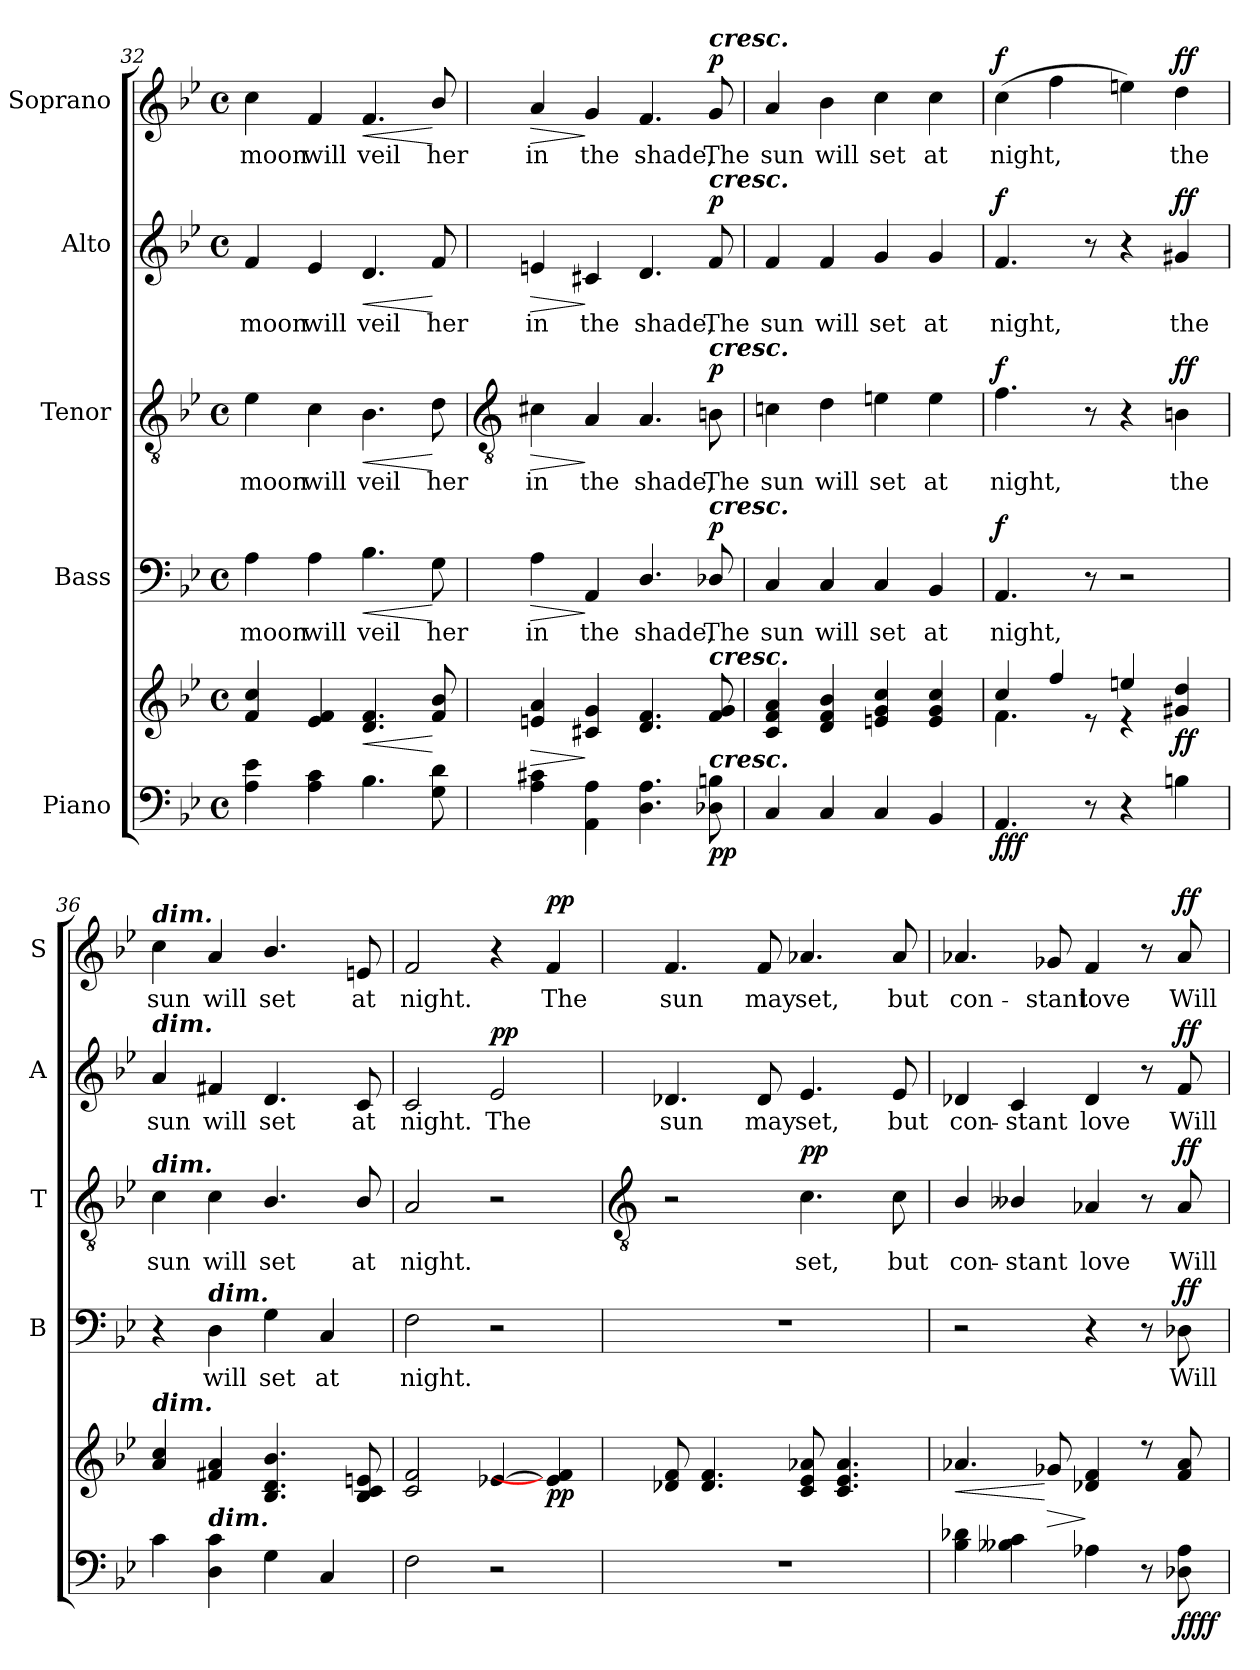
**kern	**kern	**dynam	**kern	**text	**dynam	**kern	**text	**dynam	**kern	**text	**dynam	**kern	**text	**dynam
*part5	*part5	*part5	*part4	*part4	*part4	*part3	*part3	*part3	*part2	*part2	*part2	*part1	*part1	*part1
*staff6	*staff5	*staff5/6	*staff4	*staff4	*staff4	*staff3	*staff3	*staff3	*staff2	*staff2	*staff2	*staff1	*staff1	*staff1
*I"Piano	*	*	*I"Bass	*	*	*I"Tenor	*	*	*I"Alto	*	*	*I"Soprano	*	*
*	*	*	*I'B	*	*	*I'T	*	*	*I'A	*	*	*I'S	*	*
*clefF4	*clefG2	*	*clefF4	*	*	*clefGv2	*	*	*clefG2	*	*	*clefG2	*	*
*k[b-e-]	*k[b-e-]	*	*k[b-e-]	*	*	*k[b-e-]	*	*	*k[b-e-]	*	*	*k[b-e-]	*	*
*B-:	*B-:	*	*B-:	*	*	*B-:	*	*	*B-:	*	*	*B-:	*	*
*M4/4	*M4/4	*	*M4/4	*	*	*M4/4	*	*	*M4/4	*	*	*M4/4	*	*
*met(c)	*met(c)	*	*met(c)	*	*	*met(c)	*	*	*met(c)	*	*	*met(c)	*	*
=32	=32	=32	=32	=32	=32	=32	=32	=32	=32	=32	=32	=32	=32	=32
*	*^	*	*	*	*	*	*	*	*	*	*	*	*	*
!	!	!	!	!	!LO:LY:b	!	!	!LO:LY:b	!	!	!LO:LY:b	!	!	!LO:LY:b	!
4A 4e-	4f/ 4cc/	1ryy	.	4A	moon	.	4e-	moon	.	4f	moon	.	4cc	moon	.
!	!	!	!	!	!LO:LY:b	!	!	!LO:LY:b	!	!	!LO:LY:b	!	!	!LO:LY:b	!
4A 4c	4e-/ 4f/	.	.	4A	will	.	4c	will	.	4e-	will	.	4f	will	.
!	!	!	!LO:HP:b	!	!LO:LY:b	!LO:HP:b	!	!LO:LY:b	!LO:HP:b	!	!LO:LY:b	!LO:HP:b	!	!LO:LY:b	!LO:HP:b
4.B-	4.d/ 4.f/	.	<	4.B-	veil	<	4.B-	veil	<	4.d	veil	<	4.f	veil	<
!	!	!	!	!	!LO:LY:b	!	!	!LO:LY:b	!	!	!LO:LY:b	!	!	!LO:LY:b	!
8G 8d	8f/ 8b-/	.	[	8G	her	[	8d	her	[	8f	her	[	8b-/	her	[
!!LO:LB:g=z
=33	=33	=33	=33	=33	=33	=33	=33	=33	=33	=33	=33	=33	=33	=33	=33
*	*	*	*	*	*	*	*clefGv2	*	*	*	*	*	*	*	*
!	!	!	!LO:HP:b	!	!LO:LY:b	!LO:HP:b	!	!LO:LY:b	!LO:HP:b	!	!LO:LY:b	!LO:HP:b	!	!LO:LY:b	!LO:HP:b
4A 4c#X	4en/ 4a/	1ryy	>	4A	in	>	4c#X	in	>	4en	in	>	4a	in	>
!	!	!	!	!	!LO:LY:b	!	!	!LO:LY:b	!	!	!LO:LY:b	!	!	!LO:LY:b	!
4AA 4A	4c#X/ 4g/	.	]	4AA	the	]	4A	the	]	4c#X	the	]	4g	the	]
!	!	!	!	!	!LO:LY:b	!	!	!LO:LY:b	!	!	!LO:LY:b	!	!	!LO:LY:b	!
4.D\ 4.A\	4.d/ 4.f/	.	.	4.D/	shade,	.	4.A	shade,	.	4.d	shade,	.	4.f	shade,	.
!	!	!	!	!	!	!	!	!	!	!	!	!	!LO:TX:a:Bi:t=cresc.	!	!
!	!	!	!	!	!	!	!	!	!	!LO:TX:a:Bi:t=cresc.	!	!	!	!	!
!	!	!	!	!	!	!	!LO:TX:a:Bi:t=cresc.	!	!	!	!	!	!	!	!
!	!	!	!	!LO:TX:a:Bi:t=cresc.	!	!	!	!	!	!	!	!	!	!	!
!	!LO:TX:a:Bi:t=cresc.	!	!	!	!	!	!	!	!	!	!	!	!	!	!
!LO:TX:a:Bi:t=cresc.	!	!	!	!	!	!	!	!	!	!	!	!	!	!	!
!	!	!	!LO:DY:b=2	!	!LO:LY:b	!	!	!LO:LY:b	!	!	!LO:LY:b	!	!	!LO:LY:b	!
!	!	!	!LO:DY:n=1:b	!	!	!LO:DY:b	!	!	!LO:DY:b	!	!	!LO:DY:b	!	!	!LO:DY:b
8D-X\ 8Bn\	8f/ 8g/	.	p p	8D-X/	The	p	8Bn	The	p	8f	The	p	8g	The	p
=34	=34	=34	=34	=34	=34	=34	=34	=34	=34	=34	=34	=34	=34	=34	=34
!	!	!	!	!	!LO:LY:b	!	!	!LO:LY:b	!	!	!LO:LY:b	!	!	!LO:LY:b	!
4C	4c/ 4f/ 4a/	1ryy	.	4C	sun	.	4cn	sun	.	4f	sun	.	4a	sun	.
!	!	!	!	!	!LO:LY:b	!	!	!LO:LY:b	!	!	!LO:LY:b	!	!	!LO:LY:b	!
4C	4d/ 4f/ 4b-/	.	.	4C	will	.	4d	will	.	4f	will	.	4b-	will	.
!	!	!	!	!	!LO:LY:b	!	!	!LO:LY:b	!	!	!LO:LY:b	!	!	!LO:LY:b	!
4C	4en/ 4g/ 4cc/	.	.	4C	set	.	4en	set	.	4g	set	.	4cc	set	.
!	!	!	!	!	!LO:LY:b	!	!	!LO:LY:b	!	!	!LO:LY:b	!	!	!LO:LY:b	!
4BB-	4e/ 4g/ 4cc/	.	.	4BB-	at	.	4e	at	.	4g	at	.	4cc	at	.
=35	=35	=35	=35	=35	=35	=35	=35	=35	=35	=35	=35	=35	=35	=35	=35
!	!	!	!LO:DY:b=2	!	!LO:LY:b	!	!	!LO:LY:b	!	!	!LO:LY:b	!	!	!LO:LY:b	!
!	!	!	!LO:DY:n=1:b	!	!	!	!	!	!	!	!	!	!	!	!
!	!	!	!LO:DY:n=2:b	!	!	!LO:DY:b	!	!	!LO:DY:b	!	!	!LO:DY:b	!	!	!LO:DY:b
4.AA	4cc/	4.f\	f f f	4.AA	night,	f	4.f	night,	f	4.f	night,	f	(>4cc	night,	f
.	4ff/	.	.	.	.	.	.	.	.	.	.	.	4ff	.	.
8r	.	8r	.	8r	.	.	8r	.	.	8r	.	.	.	.	.
4r	4een/	4r	.	2r	.	.	4r	.	.	4r	.	.	4een)	.	.
!	!	!	!LO:DY:n=3:b	!	!	!	!	!LO:LY:b	!LO:DY:b	!	!LO:LY:b	!LO:DY:b	!	!LO:LY:b	!LO:DY:b
4Bn	4g#X/ 4dd/	4ryy	ff	.	.	.	4Bn	the	ff	4g#X	the	ff	4dd	the	ff
=36	=36	=36	=36	=36	=36	=36	=36	=36	=36	=36	=36	=36	=36	=36	=36
!	!	!	!	!	!	!	!	!	!	!	!	!	!LO:TX:a:Bi:t=dim.	!	!
!	!	!	!	!	!	!	!	!	!	!LO:TX:a:Bi:t=dim.	!	!	!	!	!
!	!	!	!	!	!	!	!LO:TX:a:Bi:t=dim.	!	!	!	!	!	!	!	!
!	!LO:TX:a:Bi:t=dim.	!	!	!	!	!	!	!	!	!	!	!	!	!	!
!	!	!	!	!	!	!	!	!LO:LY:b	!	!	!LO:LY:b	!	!	!LO:LY:b	!
4c	4a/ 4cc/	1ryy	.	4r	.	.	4c	sun	.	4a	sun	.	4cc	sun	.
!	!	!	!	!LO:TX:a:Bi:t=dim.	!	!	!	!	!	!	!	!	!	!	!
!LO:TX:a:Bi:t=dim.	!	!	!	!	!	!	!	!	!	!	!	!	!	!	!
!	!	!	!	!	!LO:LY:b	!	!	!LO:LY:b	!	!	!LO:LY:b	!	!	!LO:LY:b	!
4D 4c	4f#X/ 4a/	.	.	4D	will	.	4c	will	.	4f#X	will	.	4a	will	.
!	!	!	!	!	!LO:LY:b	!	!	!LO:LY:b	!	!	!LO:LY:b	!	!	!LO:LY:b	!
4G	4.B-/ 4.d/ 4.b-/	.	.	4G	set	.	4.B-/	set	.	4.d	set	.	4.b-/	set	.
!	!	!	!	!	!LO:LY:b	!	!	!	!	!	!	!	!	!	!
4C	.	.	.	4C	at	.	.	.	.	.	.	.	.	.	.
!	!	!	!	!	!	!	!	!LO:LY:b	!	!	!LO:LY:b	!	!	!LO:LY:b	!
.	8B-/ 8c/ 8en/	.	.	.	.	.	8B-/	at	.	8c	at	.	8en	at	.
=37	=37	=37	=37	=37	=37	=37	=37	=37	=37	=37	=37	=37	=37	=37	=37
!	!	!	!	!	!LO:LY:b	!	!	!LO:LY:b	!	!	!LO:LY:b	!	!	!LO:LY:b	!
2F	2c/ 2f/	1ryy	.	2F	night.	.	2A	night.	.	2c	night.	.	2f	night.	.
!	!	!	!	!	!	!	!	!	!	!	!LO:LY:b	!LO:DY:b	!	!	!
2r	[4e-X/	.	.	2r	.	.	2r	.	.	2e-	The	pp	4r	.	.
!	!	!	!LO:DY:b	!	!	!	!	!	!	!	!	!	!	!LO:LY:b	!LO:DY:b
.	4e-/] 4f/]	.	pp	.	.	.	.	.	.	.	.	.	4f	The	pp
!!LO:LB:g=z
=38	=38	=38	=38	=38	=38	=38	=38	=38	=38	=38	=38	=38	=38	=38	=38
*	*	*	*	*	*	*	*clefGv2	*	*	*	*	*	*	*	*
!	!	!	!	!	!	!	!	!	!	!	!LO:LY:b	!	!	!LO:LY:b	!
1r	8d-X/ 8f/	1ryy	.	1r	.	.	2r	.	.	4.d-X	sun	.	4.f	sun	.
.	4.d-/ 4.f/	.	.	.	.	.	.	.	.	.	.	.	.	.	.
!	!	!	!	!	!	!	!	!	!	!	!LO:LY:b	!	!	!LO:LY:b	!
.	.	.	.	.	.	.	.	.	.	8d-	may	.	8f	may	.
!	!	!	!	!	!	!	!	!LO:LY:b	!LO:DY:b	!	!LO:LY:b	!	!	!LO:LY:b	!
.	8c/ 8e-/ 8a-X/	.	.	.	.	.	4.c	set,	pp	4.e-	set,	.	4.a-X	set,	.
.	4.c/ 4.e-/ 4.a-/	.	.	.	.	.	.	.	.	.	.	.	.	.	.
!	!	!	!	!	!	!	!	!LO:LY:b	!	!	!LO:LY:b	!	!	!LO:LY:b	!
.	.	.	.	.	.	.	8c	but	.	8e-	but	.	8a-	but	.
=39	=39	=39	=39	=39	=39	=39	=39	=39	=39	=39	=39	=39	=39	=39	=39
!	!	!	!LO:HP:b	!	!	!	!	!LO:LY:b	!	!	!LO:LY:b	!	!	!LO:LY:b	!
4B- 4d-X	4.a-X/	1ryy	<	2r	.	.	4B-/	con-	.	4d-X	con-	.	4.a-X	con-	.
!	!	!	!	!	!	!	!	!LO:LY:b	!	!	!LO:LY:b	!	!	!	!
4B--X 4c	.	.	.	.	.	.	4B--X/	-stant	.	4c	-stant	.	.	.	.
!	!	!	!LO:HP:n=1:b	!	!	!	!	!	!	!	!	!	!	!LO:LY:b	!
.	8g-X/	.	[ >	.	.	.	.	.	.	.	.	.	8g-X	-stant	.
!	!	!	!	!	!	!	!	!LO:LY:b	!	!	!LO:LY:b	!	!	!LO:LY:b	!
4A-X	4d-X/ 4f/	.	]	4r	.	.	4A-X	love	.	4d-	love	.	4f	love	.
8r	8r	.	.	8r	.	.	8r	.	.	8r	.	.	8r	.	.
!	!	!	!LO:DY:b=2	!	!LO:LY:b	!	!	!LO:LY:b	!	!	!LO:LY:b	!	!	!LO:LY:b	!
!	!	!	!LO:DY:n=1:b	!	!	!LO:DY:b	!	!	!LO:DY:b	!	!	!LO:DY:b	!	!	!LO:DY:b
8D-X 8A-	8f/ 8a-/	.	ff ff	8D-X	Will	ff	8A-	Will	ff	8f	Will	ff	8a-	Will	ff
*	*v	*v	*	*	*	*	*	*	*	*	*	*	*	*	*
=	=	=	=	=	=	=	=	=	=	=	=	=	=	=
*-	*-	*-	*-	*-	*-	*-	*-	*-	*-	*-	*-	*-	*-	*-
